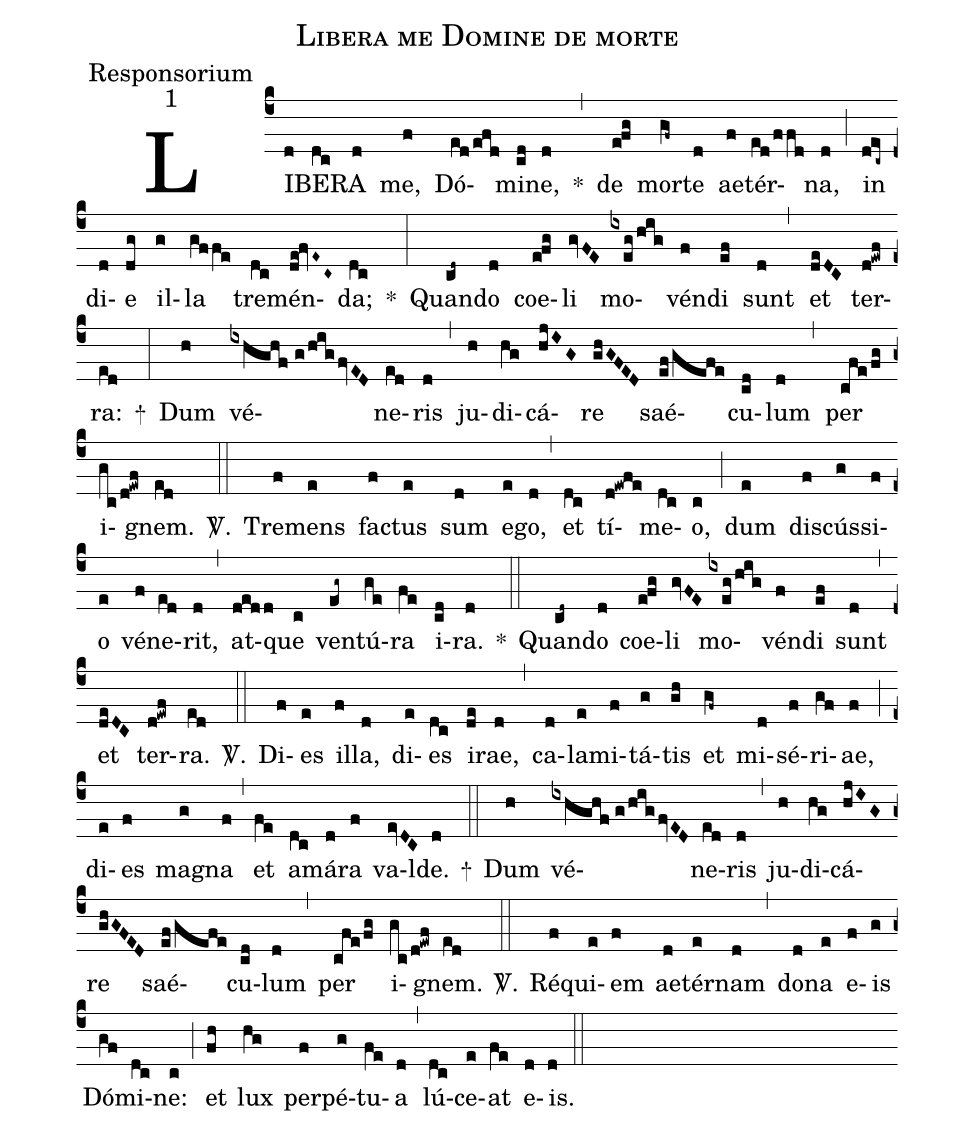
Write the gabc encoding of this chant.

name:Libera me Domine de morte;
office-part:Responsorium;
mode:1;
%%
(c4) LI(d)BE(dc)RA(d) me,(f) Dó(ed/efd)mi(cd)ne,(d) *(,) de(e!fg) mor(gf~)te(d) ae(f)tér(ed/ffd)na,(d) (;) in(dec~) di(d)e(dg) il(g)la(gffe) tre(dc)mén(de!fvE~C~)da;(dc) *(:) Quan(cd~)do(d) coe(e!fg)li(gvFE) mo(ixeg/hig)vén(f)di(ef) sunt(d) (,) et(deDC) ter(d!ewf)ra:(ed) +(:) Dum(h) vé(ixhghf//g/higfvED)ne(ed)ris(d) (,) ju(h)di(hg)cá(hjIG)re(ghGFED) saé(ef/gefe)cu(cd)lum(d) (,) per(cfe/fg) i(gc/d!ewf)gnem.(ed) <sp>V/</sp>.(::) Tre(f)mens(e) fa(f)ctus(e) sum(d) e(e)go,(d) (,) et(dc) tí(d!ewfe)me(dc)o,(c) (;) dum(e) di(f)scús(g)si(f)o(e) vé(f)ne(ed)rit,(d) (,) at(dedd)que(c) ven(eg~)tú(ge)ra(fe) i(cd)ra.(d) *(::) Quan(cd~)do(d) coe(e!fg)li(gvFE) mo(ixeg/hig)vén(f)di(ef) sunt(d) (,) et(deDC) ter(d!ewf)ra.(ed) <sp>V/</sp>.(::) Di(f)es(e) il(f)la,(d) di(e)es(dc) i(de)rae,(d) (,) ca(d)la(e)mi(f)tá(g)tis(gh) et(gf~) mi(d)sé(f)ri(gf)ae,(f) (;) di(e)es(f) ma(g)gna(f) (,) et(fe) a(dc)má(d)ra(f) va(evDC)lde.(d) +(::) Dum(h) vé(ixhghf//g/higfvED)ne(ed)ris(d) (,) ju(h)di(hg)cá(hjIG)re(ghGFED) saé(ef/gefe)cu(cd)lum(d) (,) per(cfe/fg) i(gc/d!ewf)gnem.(ed) <sp>V/</sp>.(::) Ré(f)qui(e)em(f) ae(d)tér(e)nam(d) (,) do(d)na(e) e(f)is(g) Dó(gf)mi(dc)ne:(c) (;) et(fh) lux(hg) per(f)pé(g)tu(fe)a(d) (,) lú(dc)ce(e)at(fe) e(d)is.(d) (::)
